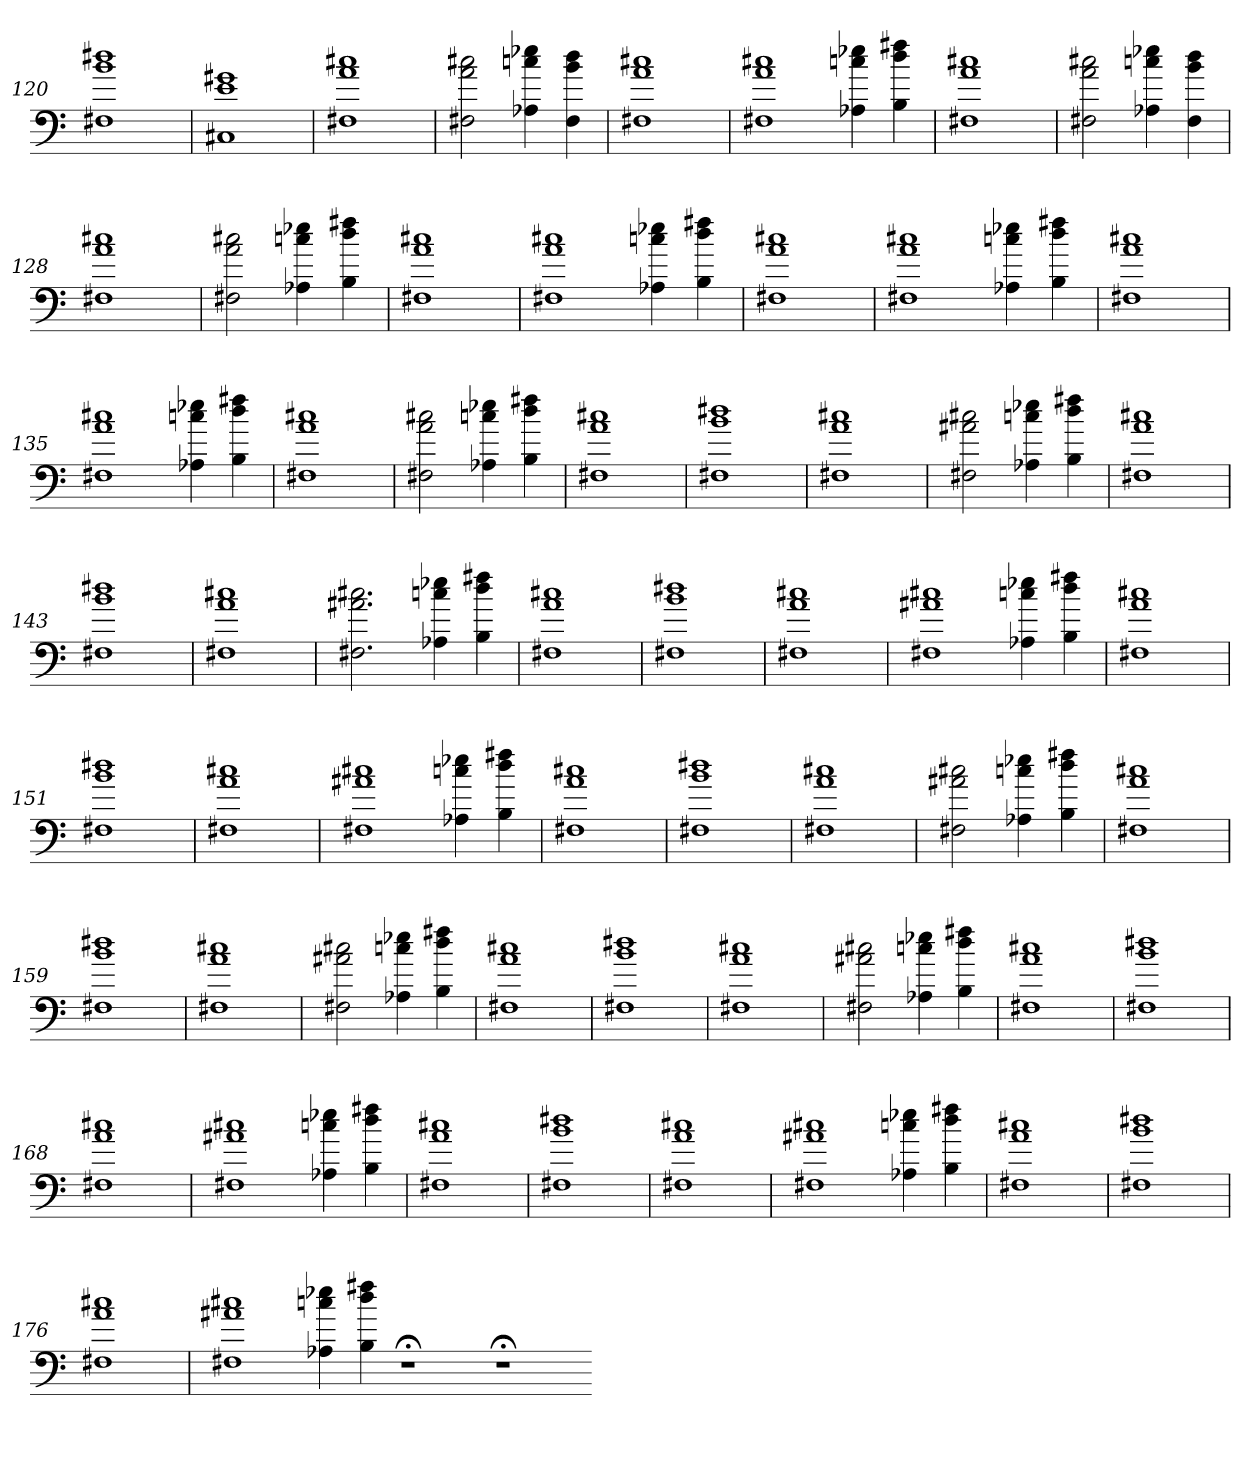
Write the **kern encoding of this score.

**kern
*part1
*staff1
=120
1F#X 1b 1dd#X
=121
1C#X 1e 1g#X
=122
1F#X 1a 1cc#X
=123
2F#X 2a 2cc#X
4A-X 4ccn 4ee-X
4F# 4b 4dd
=124
1F#X 1a 1cc#X
=125
1F#X 1a 1cc#X
4A-X 4ccn 4ee-X
4B 4dd 4ff#X
=126
1F#X 1a 1cc#X
=127
2F#X 2a 2cc#X
4A-X 4ccn 4ee-X
4F# 4b 4dd
=128
1F#X 1a 1cc#X
=129
2F#X 2a 2cc#X
4A-X 4ccn 4ee-X
4B 4dd 4ff#X
=130
1F#X 1a 1cc#X
=131
1F#X 1a 1cc#X
4A-X 4ccn 4ee-X
4B 4dd 4ff#X
=132
1F#X 1a 1cc#X
=133
1F#X 1a 1cc#X
4A-X 4ccn 4ee-X
4B 4dd 4ff#X
=134
1F#X 1a 1cc#X
=135
1F#X 1a 1cc#X
4A-X 4ccn 4ee-X
4B 4dd 4ff#X
=136
1F#X 1a 1cc#X
=137
2F#X 2a 2cc#X
4A-X 4ccn 4ee-X
4B 4dd 4ff#X
=138
1F#X 1a 1cc#X
=139
1F#X 1b 1dd#X
=140
1F#X 1a 1cc#X
=141
2F#X 2a#X 2cc#X
4A-X 4ccn 4ee-X
4B 4dd 4ff#X
=142
1F#X 1a 1cc#X
=143
1F#X 1b 1dd#X
=144
1F#X 1a 1cc#X
=145
2.F#X 2.a#X 2.cc#X
4A-X 4ccn 4ee-X
4B 4dd 4ff#X
=146
1F#X 1a 1cc#X
=147
1F#X 1b 1dd#X
=148
1F#X 1a 1cc#X
=149
1F#X 1a#X 1cc#X
4A-X 4ccn 4ee-X
4B 4dd 4ff#X
=150
1F#X 1a 1cc#X
=151
1F#X 1b 1dd#X
=152
1F#X 1a 1cc#X
=153
1F#X 1a#X 1cc#X
4A-X 4ccn 4ee-X
4B 4dd 4ff#X
=154
1F#X 1a 1cc#X
=155
1F#X 1b 1dd#X
=156
1F#X 1a 1cc#X
=157
2F#X 2a#X 2cc#X
4A-X 4ccn 4ee-X
4B 4dd 4ff#X
=158
1F#X 1a 1cc#X
=159
1F#X 1b 1dd#X
=160
1F#X 1a 1cc#X
=161
2F#X 2a#X 2cc#X
4A-X 4ccn 4ee-X
4B 4dd 4ff#X
=162
1F#X 1a 1cc#X
=163
1F#X 1b 1dd#X
=164
1F#X 1a 1cc#X
=165
2F#X 2a#X 2cc#X
4A-X 4ccn 4ee-X
4B 4dd 4ff#X
=166
1F#X 1a 1cc#X
=167
1F#X 1b 1dd#X
=168
1F#X 1a 1cc#X
=169
1F#X 1a#X 1cc#X
4A-X 4ccn 4ee-X
4B 4dd 4ff#X
=170
1F#X 1a 1cc#X
=171
1F#X 1b 1dd#X
=172
1F#X 1a 1cc#X
=173
1F#X 1a#X 1cc#X
4A-X 4ccn 4ee-X
4B 4dd 4ff#X
=174
1F#X 1a 1cc#X
=175
1F#X 1b 1dd#X
=176
1F#X 1a 1cc#X
=177
1F#X 1a#X 1cc#X
4A-X 4ccn 4ee-X
4B 4dd 4ff#X
1r;<
1r;<
=-
*-
